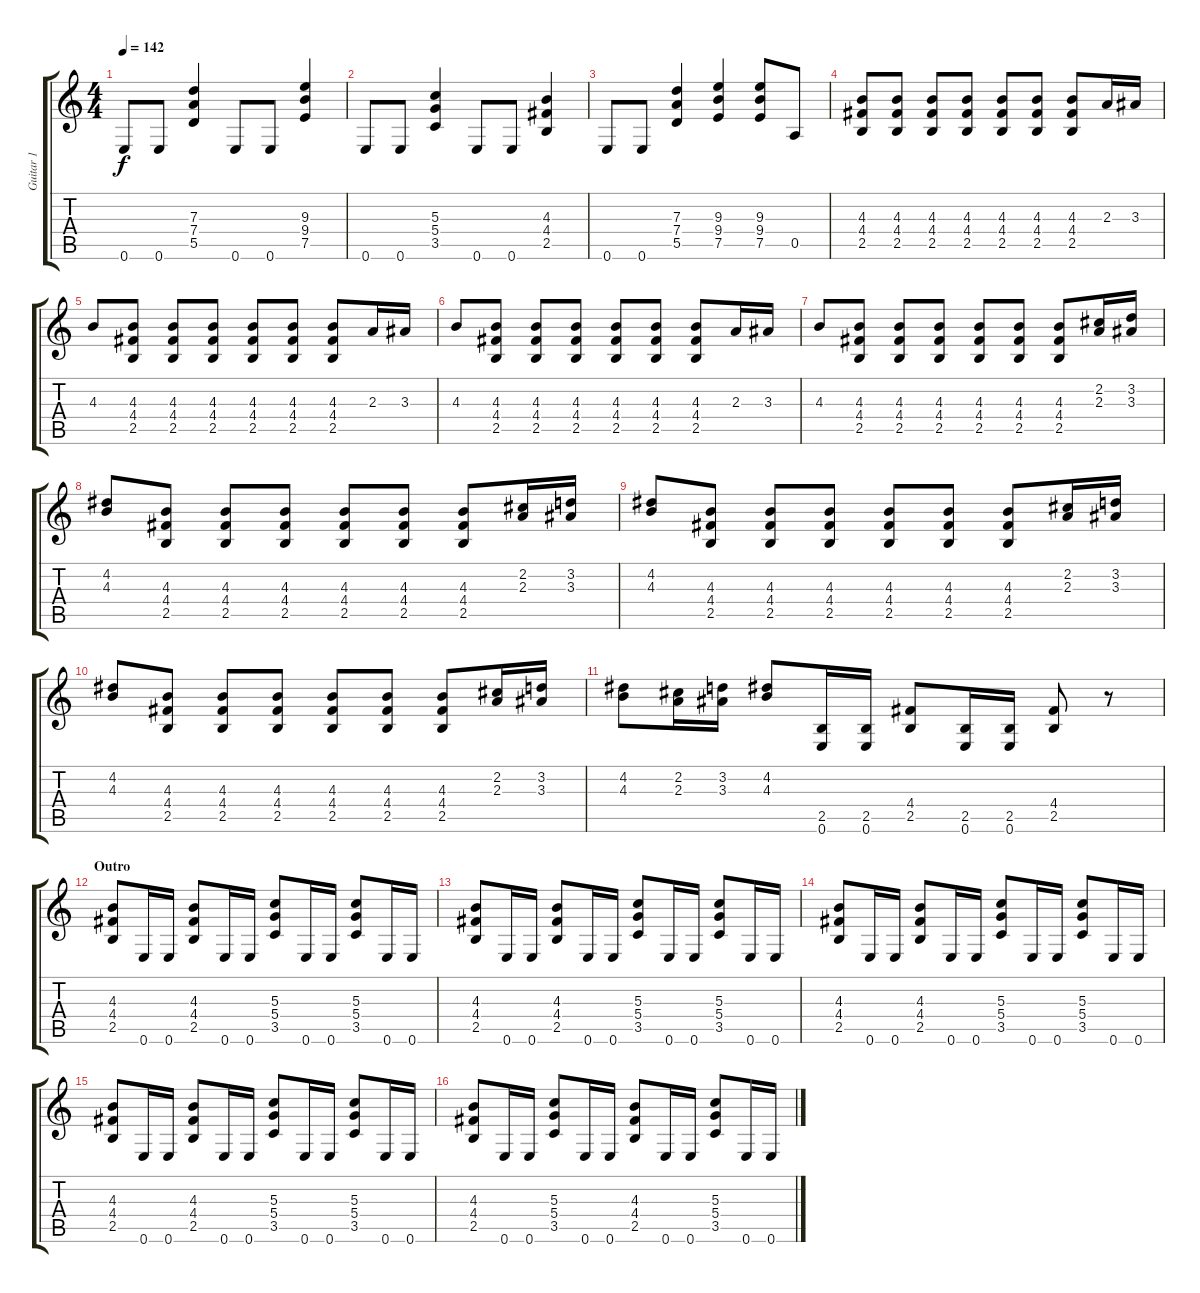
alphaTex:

\track ("Guitar 1" "Guitar 1") {instrument distortionguitar}
\staff {score tabs}
\tuning (E4 B3 G3 D3 A2 E2) {hide}
\ts (4 4)
\tempo 142
\clef g2
\ks c
0.6.8{dy f} 0.6.8 (7.3 7.4 5.5).4 0.6.8 0.6.8 (9.3 9.4 7.5).4 |
0.6.8 0.6.8 (5.3 5.4 3.5).4 0.6.8 0.6.8 (4.3 4.4 2.5).4 |
0.6.8 0.6.8 (7.3 7.4 5.5).4 (9.3 9.4 7.5).4 (9.3 9.4 7.5).8 0.5.8 |
(4.3 4.4 2.5).8 (4.3 4.4 2.5).8 (4.3 4.4 2.5).8 (4.3 4.4 2.5).8 (4.3 4.4 2.5).8 (4.3 4.4 2.5).8 (4.3 4.4 2.5).8 2.3.16 3.3.16 |
4.3.8 (4.3 4.4 2.5).8 (4.3 4.4 2.5).8 (4.3 4.4 2.5).8 (4.3 4.4 2.5).8 (4.3 4.4 2.5).8 (4.3 4.4 2.5).8 2.3.16 3.3.16 |
4.3.8 (4.3 4.4 2.5).8 (4.3 4.4 2.5).8 (4.3 4.4 2.5).8 (4.3 4.4 2.5).8 (4.3 4.4 2.5).8 (4.3 4.4 2.5).8 2.3.16 3.3.16 |
4.3.8 (4.3 4.4 2.5).8 (4.3 4.4 2.5).8 (4.3 4.4 2.5).8 (4.3 4.4 2.5).8 (4.3 4.4 2.5).8 (4.3 4.4 2.5).8 (2.2 2.3).16 (3.2 3.3).16 |
(4.2 4.3).8 (4.3 4.4 2.5).8 (4.3 4.4 2.5).8 (4.3 4.4 2.5).8 (4.3 4.4 2.5).8 (4.3 4.4 2.5).8 (4.3 4.4 2.5).8 (2.2 2.3).16 (3.2 3.3).16 |
(4.2 4.3).8 (4.3 4.4 2.5).8 (4.3 4.4 2.5).8 (4.3 4.4 2.5).8 (4.3 4.4 2.5).8 (4.3 4.4 2.5).8 (4.3 4.4 2.5).8 (2.2 2.3).16 (3.2 3.3).16 |
(4.2 4.3).8 (4.3 4.4 2.5).8 (4.3 4.4 2.5).8 (4.3 4.4 2.5).8 (4.3 4.4 2.5).8 (4.3 4.4 2.5).8 (4.3 4.4 2.5).8 (2.2 2.3).16 (3.2 3.3).16 |
(4.2 4.3).8 (2.2 2.3).16 (3.2 3.3).16 (4.2 4.3).8 (2.5 0.6).16 (2.5 0.6).16 (4.4 2.5).8 (2.5 0.6).16 (2.5 0.6).16 (4.4 2.5).8 r.8 |
\section ("" "Outro")
(4.3 4.4 2.5).8 0.6.16 0.6.16 (4.3 4.4 2.5).8 0.6.16 0.6.16 (5.3 5.4 3.5).8 0.6.16 0.6.16 (5.3 5.4 3.5).8 0.6.16 0.6.16 |
(4.3 4.4 2.5).8 0.6.16 0.6.16 (4.3 4.4 2.5).8 0.6.16 0.6.16 (5.3 5.4 3.5).8 0.6.16 0.6.16 (5.3 5.4 3.5).8 0.6.16 0.6.16 |
(4.3 4.4 2.5).8 0.6.16 0.6.16 (4.3 4.4 2.5).8 0.6.16 0.6.16 (5.3 5.4 3.5).8 0.6.16 0.6.16 (5.3 5.4 3.5).8 0.6.16 0.6.16 |
(4.3 4.4 2.5).8 0.6.16 0.6.16 (4.3 4.4 2.5).8 0.6.16 0.6.16 (5.3 5.4 3.5).8 0.6.16 0.6.16 (5.3 5.4 3.5).8 0.6.16 0.6.16 |
(4.3 4.4 2.5).8 0.6.16 0.6.16 (5.3 5.4 3.5).8 0.6.16 0.6.16 (4.3 4.4 2.5).8 0.6.16 0.6.16 (5.3 5.4 3.5).8 0.6.16 0.6.16
